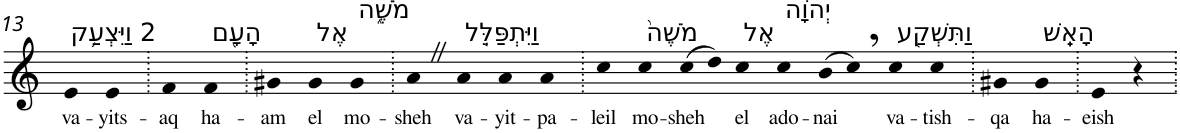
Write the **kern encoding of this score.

**kern	**text
*part1	*part1
*staff1	*staff1
*I"Piano	*
*I'Pno	*
!!LO:PB:g=z
*clefG2	*
*k[]	*
=13	=13
!LO:TX:a:t=2 וַיִּצְעַ֥ק	!
!	!LO:LY:b
4e	va-
!	!LO:LY:b
4e	-yits-
=14.	=14.
!	!LO:LY:b
4f	-aq
!LO:TX:a:t=הָעָ֖ם	!
!	!LO:LY:b
4f	ha-
=15.	=15.
!	!LO:LY:b
4g#X	-am
!LO:TX:a:t=אֶל	!
!	!LO:LY:b
4g#	el
!LO:TX:a:t=מֹשֶׁ֑ה	!
!	!LO:LY:b
4g#	mo-
=16.	=16.
!	!LO:LY:b
4aZ	-sheh
!LO:TX:a:t=וַיִּתְפַּלֵּ֤ל	!
!	!LO:LY:b
4a	va-
!	!LO:LY:b
4a	-yit-
!	!LO:LY:b
4a	-pa-
=17.	=17.
!	!LO:LY:b
4cc	-leil
!LO:TX:a:t=מֹשֶׁה֙	!
!	!LO:LY:b
4cc	mo-
!	!LO:LY:b
(>8cc	-sheh
8dd)	.
!LO:TX:a:t=אֶל	!
!	!LO:LY:b
4cc	el
!LO:TX:a:t=יְהוָ֔ה	!
!	!LO:LY:b
4cc	ado-
!	!LO:LY:b
(>8b	-nai
8cc,)	.
!LO:TX:a:t=וַתִּשְׁקַ֖ע	!
!	!LO:LY:b
4cc	va-
!	!LO:LY:b
4cc	-tish-
=18.	=18.
!	!LO:LY:b
4g#X	-qa
!LO:TX:a:t=הָאֵֽשׁ	!
!	!LO:LY:b
4g#	ha-
=19.	=19.
!	!LO:LY:b
4e	-eish
4r	.
=.	=.
*-	*-
